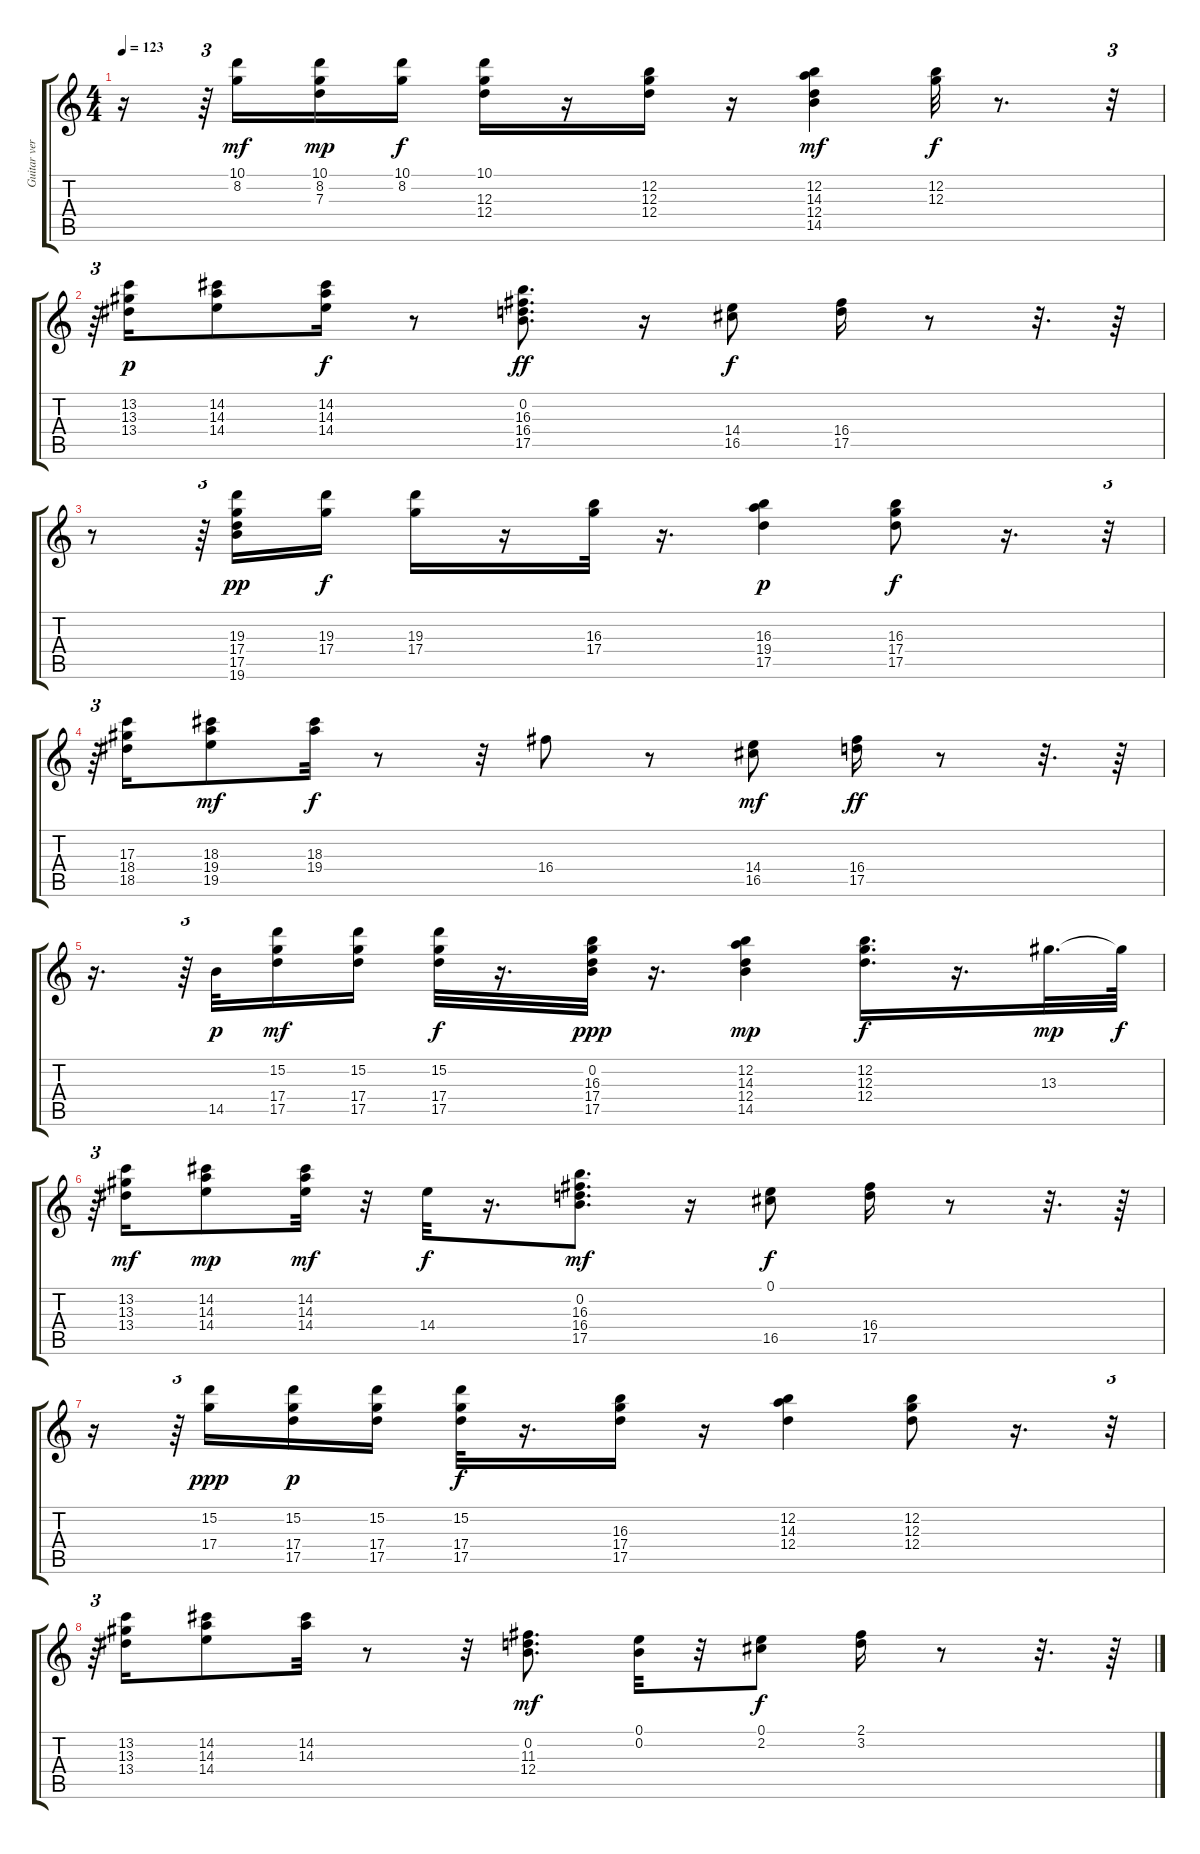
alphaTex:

\track ("Guitar verse" "Guitar ver") {instrument electricguitarclean}
\staff {score tabs}
\tuning (E4 B3 G3 D3 A2 E2) {hide}
\ts (4 4)
\tempo 123
\clef g2
\ks c
r.16{dy f} r.64{tu (3 2)} (10.1 8.2).16{dy mf} (10.1 8.2 7.3).16{dy mp} (10.1 8.2).16{dy f} (10.1 12.3 12.4).16 r.16 (12.2 12.3 12.4).16 r.16 (12.2 14.3 12.4 14.5).4{dy mf} (12.2 12.3).32{dy f} r.8{d} r.32{tu (3 2)} |
r.64{tu (3 2)} (13.2 13.3 13.4).16{dy p} (14.2 14.3 14.4).8 (14.2 14.3 14.4).16{dy f} r.8 (0.2 16.3 16.4 17.5).8{d dy ff} r.16 (14.4 16.5).8{dy f} (16.4 17.5).16 r.8 r.32{d} r.64 |
r.8 r.64{tu (3 2)} (19.3 17.4 17.5 19.6).16{dy pp} (19.3 17.4).16{dy f} (19.3 17.4).16 r.16 (16.3 17.4).32 r.16{d} (16.3 19.4 17.5).4{dy p} (16.3 17.4 17.5).8{dy f} r.16{d} r.32{tu (3 2)} |
r.64{tu (3 2)} (17.3 18.4 18.5).16 (18.3 19.4 19.5).8{dy mf} (18.3 19.4).32{dy f} r.8 r.32 16.4.8 r.8 (14.4 16.5).8{dy mf} (16.4 17.5).16{dy ff} r.8 r.32{d} r.64 |
r.16{d} r.64{tu (3 2)} 14.5.32{dy p} (15.2 17.4 17.5).16{dy mf} (15.2 17.4 17.5).16 (15.2 17.4 17.5).32{dy f} r.16{d} (0.2 16.3 17.4 17.5).32{dy ppp} r.16{d} (12.2 14.3 12.4 14.5).4{dy mp} (12.2 12.3 12.4).16{d dy f} r.16{d} 13.3.32{d dy mp} 13.3{t}.64{dy f} |
r.64{tu (3 2)} (13.2 13.3 13.4).16{dy mf} (14.2 14.3 14.4).8{dy mp} (14.2 14.3 14.4).32{dy mf} r.32 14.4.32{dy f} r.16{d} (0.2 16.3 16.4 17.5).8{d dy mf} r.16 (0.1 16.5).8{dy f} (16.4 17.5).16 r.8 r.32{d} r.64 |
r.16 r.64{tu (3 2)} (15.2 17.4).16{dy ppp} (15.2 17.4 17.5).16{dy p} (15.2 17.4 17.5).16 (15.2 17.4 17.5).32{dy f} r.16{d} (16.3 17.4 17.5).16 r.16 (12.2 14.3 12.4).4 (12.2 12.3 12.4).8 r.16{d} r.32{tu (3 2)} |
r.64{tu (3 2)} (13.2 13.3 13.4).16 (14.2 14.3 14.4).8 (14.2 14.3).32 r.8 r.32 (0.2 11.3 12.4).8{d dy mf} (0.1 0.2).32 r.32 (0.1 2.2).8{dy f} (2.1 3.2).16 r.8 r.32{d} r.64
